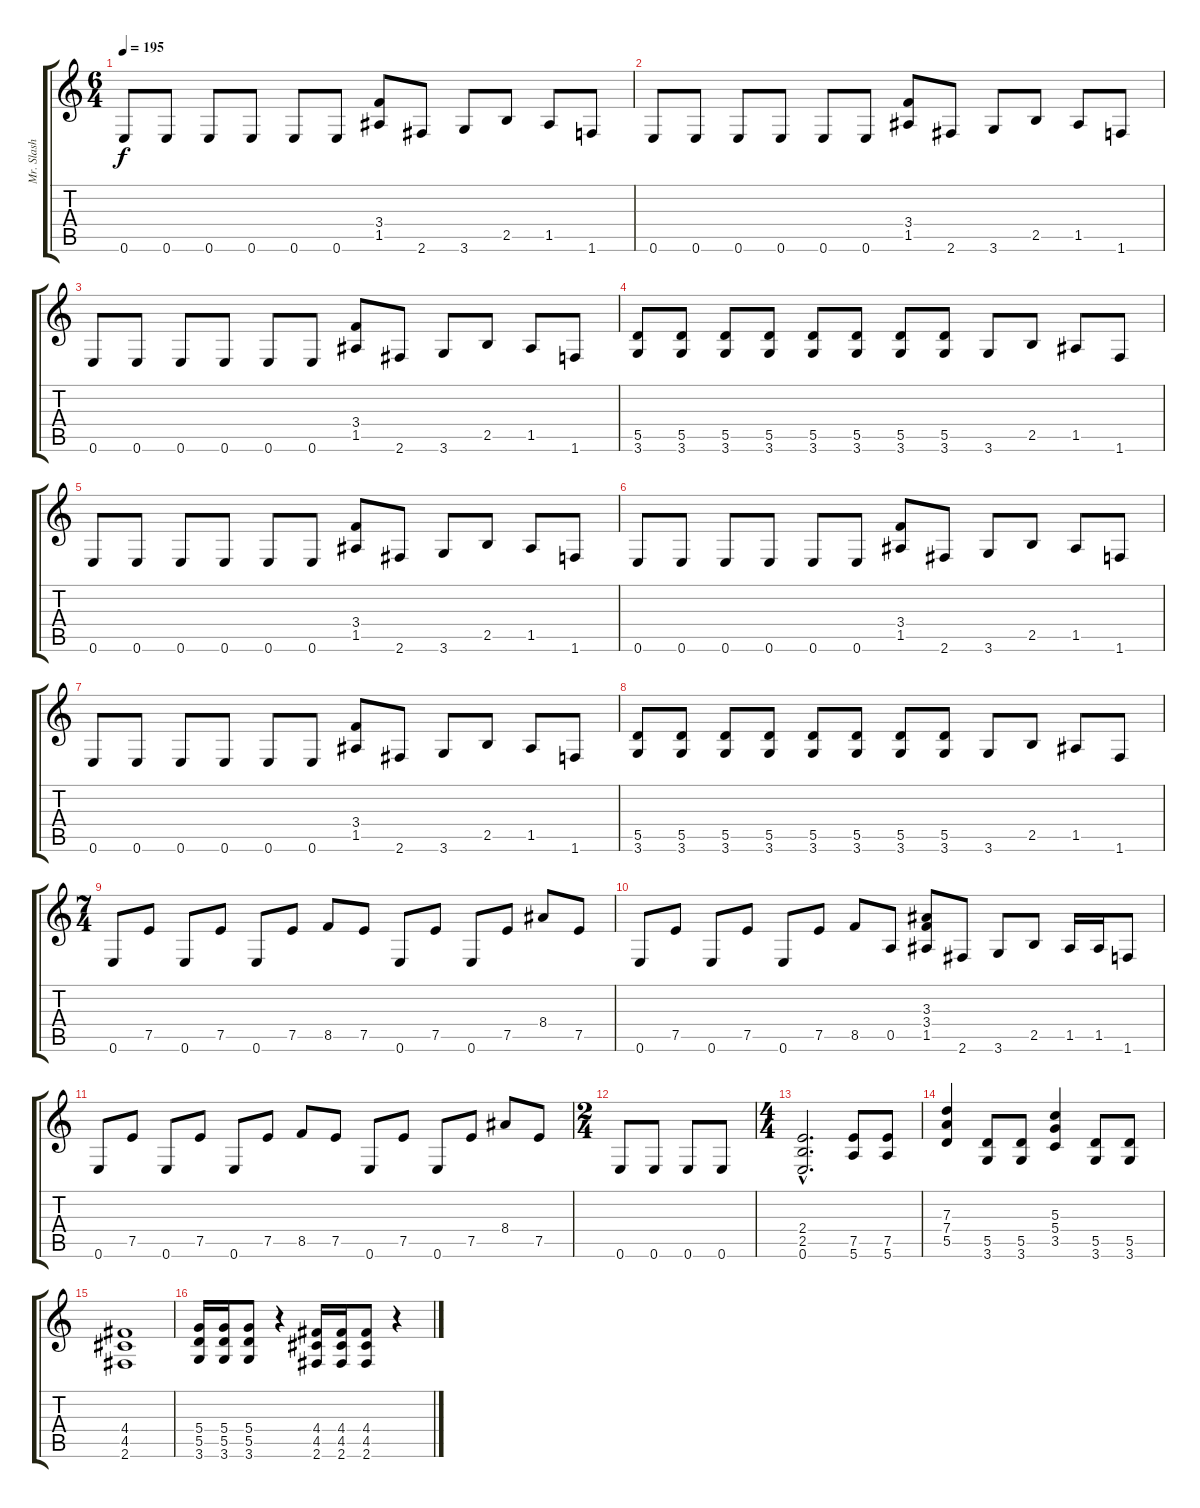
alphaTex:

\track ("Mr. Slash" "Mr. Slash") {instrument distortionguitar}
\staff {score tabs}
\tuning (E4 B3 G3 D3 A2 E2) {hide}
\ts (6 4)
\tempo 195
\clef g2
\ks c
0.6.8{dy f} 0.6.8 0.6.8 0.6.8 0.6.8 0.6.8 (3.4 1.5).8 2.6.8 3.6.8 2.5.8 1.5.8 1.6.8 |
0.6.8 0.6.8 0.6.8 0.6.8 0.6.8 0.6.8 (3.4 1.5).8 2.6.8 3.6.8 2.5.8 1.5.8 1.6.8 |
0.6.8 0.6.8 0.6.8 0.6.8 0.6.8 0.6.8 (3.4 1.5).8 2.6.8 3.6.8 2.5.8 1.5.8 1.6.8 |
(5.5 3.6).8 (5.5 3.6).8 (5.5 3.6).8 (5.5 3.6).8 (5.5 3.6).8 (5.5 3.6).8 (5.5 3.6).8 (5.5 3.6).8 3.6.8 2.5.8 1.5.8 1.6.8 |
0.6.8 0.6.8 0.6.8 0.6.8 0.6.8 0.6.8 (3.4 1.5).8 2.6.8 3.6.8 2.5.8 1.5.8 1.6.8 |
0.6.8 0.6.8 0.6.8 0.6.8 0.6.8 0.6.8 (3.4 1.5).8 2.6.8 3.6.8 2.5.8 1.5.8 1.6.8 |
0.6.8 0.6.8 0.6.8 0.6.8 0.6.8 0.6.8 (3.4 1.5).8 2.6.8 3.6.8 2.5.8 1.5.8 1.6.8 |
(5.5 3.6).8 (5.5 3.6).8 (5.5 3.6).8 (5.5 3.6).8 (5.5 3.6).8 (5.5 3.6).8 (5.5 3.6).8 (5.5 3.6).8 3.6.8 2.5.8 1.5.8 1.6.8 |
\ts (7 4)
0.6.8 7.5.8 0.6.8 7.5.8 0.6.8 7.5.8 8.5.8 7.5.8 0.6.8 7.5.8 0.6.8 7.5.8 8.4.8 7.5.8 |
0.6.8 7.5.8 0.6.8 7.5.8 0.6.8 7.5.8 8.5.8 0.5.8 (3.3 3.4 1.5).8 2.6.8 3.6.8 2.5.8 1.5.16 1.5.16 1.6.8 |
0.6.8 7.5.8 0.6.8 7.5.8 0.6.8 7.5.8 8.5.8 7.5.8 0.6.8 7.5.8 0.6.8 7.5.8 8.4.8 7.5.8 |
\ts (2 4)
0.6.8 0.6.8 0.6.8 0.6.8 |
\ts (4 4)
(2.4{hac} 2.5{hac} 0.6{hac}).2{d} (7.5 5.6).8 (7.5 5.6).8 |
(7.3 7.4 5.5).4 (5.5 3.6).8 (5.5 3.6).8 (5.3 5.4 3.5).4 (5.5 3.6).8 (5.5 3.6).8 |
(4.4 4.5 2.6).1 |
(5.4 5.5 3.6).16 (5.4 5.5 3.6).16 (5.4 5.5 3.6).8 r.4 (4.4 4.5 2.6).16 (4.4 4.5 2.6).16 (4.4 4.5 2.6).8 r.4
